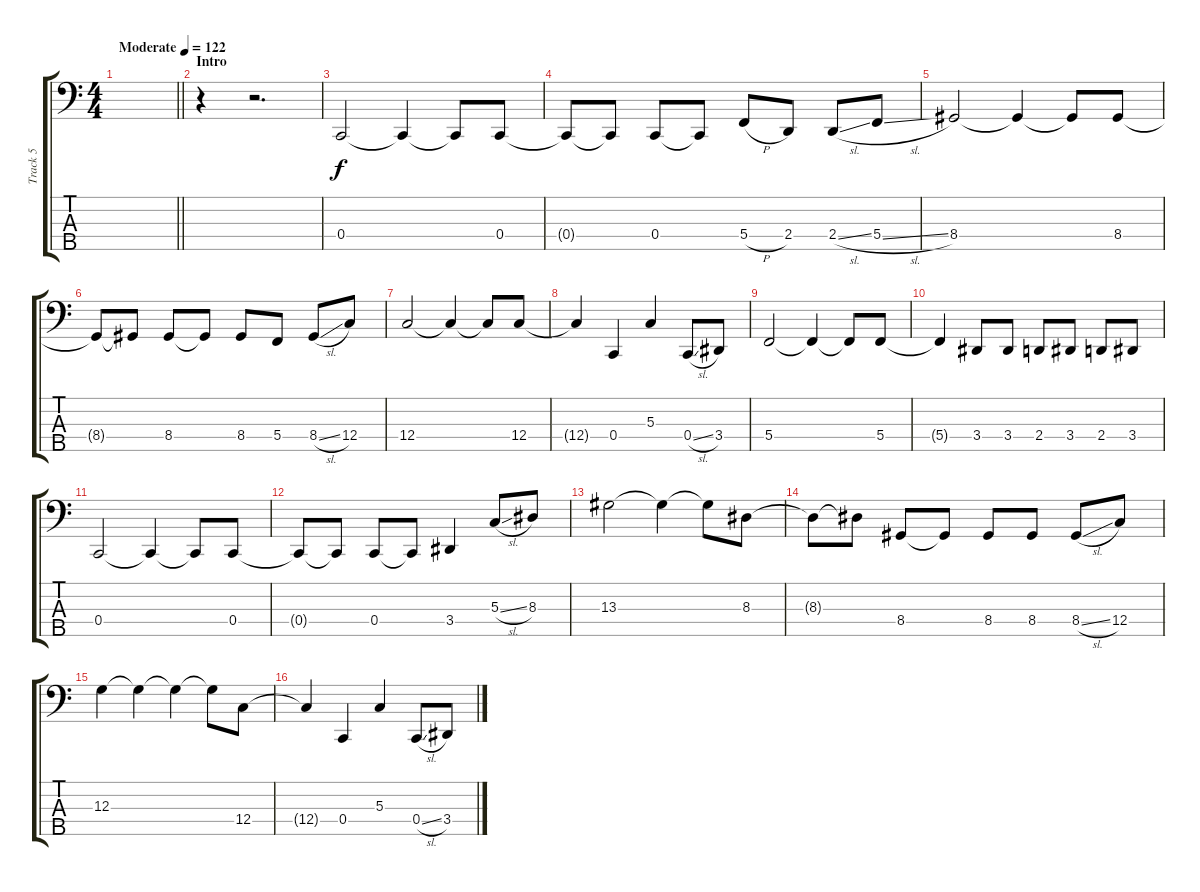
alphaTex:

\track ("Track 5" "Track 5") {instrument electricbasspick}
\staff {score tabs}
\tuning (F2 C2 G1 C1 A0) {hide}
\ts (4 4)
\tempo (122 "Moderate")
\clef f4
\barLineRight lightlight
\ks c
|
\section ("" "Intro")
r.4 r.2{d} |
0.4.2 0.4{t}.4 0.4{t}.8 0.4.8 |
0.4{t}.8 0.4{t}.8 0.4.8 0.4{t}.8 5.4{h}.8 2.4.8 2.4{sl}.8 5.4{sl}.8 |
8.4.2 8.4{t}.4 8.4{t}.8 8.4.8 |
8.4{t}.8 8.4{t}.8 8.4.8 8.4{t}.8 8.4.8 5.4.8 8.4{sl}.8 12.4.8 |
12.4.2 12.4{t}.4 12.4{t}.8 12.4.8 |
12.4{t}.4 0.4.4 5.3.4 0.4{sl}.8 3.4.8 |
5.4.2 5.4{t}.4 5.4{t}.8 5.4.8 |
5.4{t}.4 3.4.8 3.4.8 2.4.8 3.4.8 2.4.8 3.4.8 |
0.4.2 0.4{t}.4 0.4{t}.8 0.4.8 |
0.4{t}.8 0.4{t}.8 0.4.8 0.4{t}.8 3.4.4 5.3{sl}.8 8.3.8 |
13.3.2 13.3{t}.4 13.3{t}.8 8.3.8 |
8.3{t}.8 8.3{t}.8 8.4.8 8.4{t}.8 8.4.8 8.4.8 8.4{sl}.8 12.4.8 |
12.3.4 12.3{t}.4 12.3{t}.4 12.3{t}.8 12.4.8 |
12.4{t}.4 0.4.4 5.3.4 0.4{sl}.8 3.4.8
